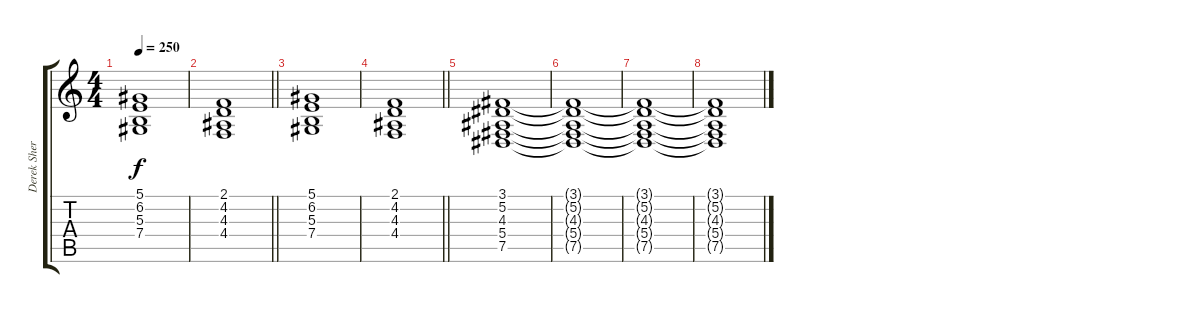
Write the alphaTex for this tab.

\track ("Derek Sherinian" "Derek Sher") {instrument choiraahs}
\staff {score tabs}
\tuning (Eb4 Bb3 Gb3 Db3 Ab2 Eb2) {hide}
\ts (4 4)
\tempo 250
\clef g2
\ks c
(5.1 6.2 5.3 7.4).1{dy f} |
\barLineRight lightlight
(2.1 4.2 4.3 4.4).1 |
(5.1 6.2 5.3 7.4).1 |
\barLineRight lightlight
(2.1 4.2 4.3 4.4).1 |
(3.1 5.2 4.3 5.4 7.5).1 |
(3.1{t} 5.2{t} 4.3{t} 5.4{t} 7.5{t}).1 |
(3.1{t} 5.2{t} 4.3{t} 5.4{t} 7.5{t}).1 |
(3.1{t} 5.2{t} 4.3{t} 5.4{t} 7.5{t}).1
